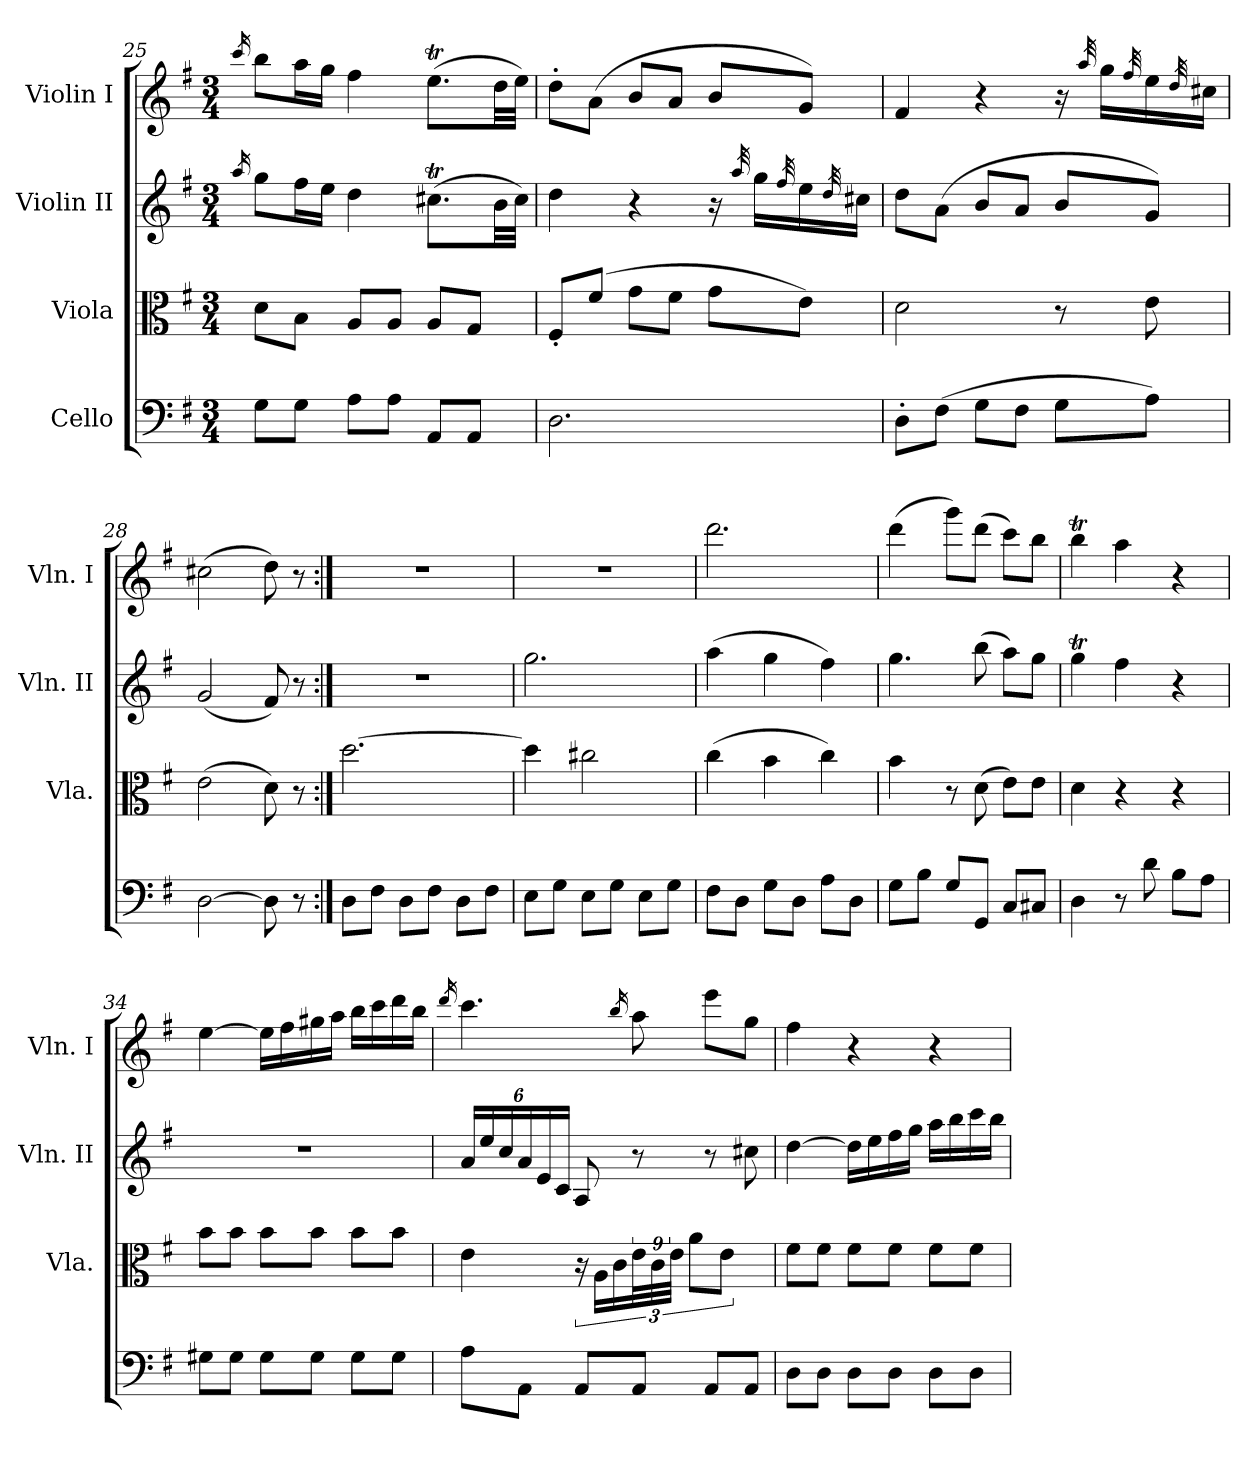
**kern	**kern	**kern	**kern
*part4	*part3	*part2	*part1
*staff4	*staff3	*staff2	*staff1
*I"Cello	*I"Viola	*I"Violin II	*I"Violin I
*	*I'Vla.	*I'Vln. II	*I'Vln. I
*clefF4	*clefC3	*clefG2	*clefG2
*k[f#]	*k[f#]	*k[f#]	*k[f#]
*G:	*G:	*G:	*G:
*M3/4	*M3/4	*M3/4	*M3/4
=25	=25	=25	=25
.	.	16qaa/	16qccc/
8G\L	8d\L	8gg\L	8bb\L
8G\J	8B\J	16ff#\L	16aa\L
.	.	16ee\JJ	16gg\JJ
8A\L	8A/L	4dd\	4ff#\
8A\J	8A/J	.	.
8AA/L	8A/L	(8.cc#Xt\L	(8.eeT\L
8AA/J	8G/J	.	.
.	.	32b\LL	32dd\LL
.	.	32cc#\JJJ)	32ee\JJJ)
=26	=26	=26	=26
2.D\	8F#'/L	4dd\	8dd'\L
.	(8f#/J	.	(8a\J
.	8g\L	4r	8b/L
.	8f#\J	.	8a/J
.	8g\L	16r	8b/L
.	.	32qaa/	.
.	.	16gg\LL	.
.	.	32qff#/	.
.	8e\J)	16ee\	8g/J)
.	.	32qdd/	.
.	.	16cc#X\JJ	.
=27	=27	=27	=27
8D'\L	2d\	8dd\L	4f#/
(8F#\J	.	(8a\J	.
8G\L	.	8b/L	4r
8F#\J	.	8a/J	.
8G\L	8r	8b/L	16r
.	.	.	32qaa/
.	.	.	16gg\LL
.	.	.	32qff#/
8A\J)	8e\	8g/J)	16ee\
.	.	.	32qdd/
.	.	.	16cc#X\JJ
=28	=28	=28	=28
[2D\	(2e\	(2g/	(2cc#X\
8D\]	8d\)	8f#/)	8dd\)
8r	8r	8r	8r
=29:|!	=29:|!	=29:|!	=29:|!
8D\L	[2.dd\	2.r	2.r
8F#\J	.	.	.
8D\L	.	.	.
8F#\J	.	.	.
8D\L	.	.	.
8F#\J	.	.	.
=30	=30	=30	=30
8E\L	4dd\]	2.gg\	2.r
8G\J	.	.	.
8E\L	2cc#X\	.	.
8G\J	.	.	.
8E\L	.	.	.
8G\J	.	.	.
=31	=31	=31	=31
8F#\L	(4cc\	(4aa\	2.ddd\
8D\J	.	.	.
8G\L	4b\	4gg\	.
8D\J	.	.	.
8A\L	4cc\)	4ff#\)	.
8D\J	.	.	.
=32	=32	=32	=32
8G\L	4b\	4.gg\	(4ddd\
8B\J	.	.	.
8G/L	8r	.	8ggg\L)
8GG/J	(8d\	(8bb\	(8ddd\J
8C/L	8e\L)	8aa\L)	8ccc\L)
8C#X/J	8e\J	8gg\J	8bb\J
=33	=33	=33	=33
4D\	4d\	4ggT\	4bbt\
8r	4r	4ff#\	4aa\
8d\	.	.	.
8B\L	4r	4r	4r
8A\J	.	.	.
=34	=34	=34	=34
8G#X\L	8b\L	2.r	[4ee\
8G#\J	8b\J	.	.
8G#\L	8b\L	.	16ee\LL]
.	.	.	16ff#\
8G#\J	8b\J	.	16gg#X\
.	.	.	16aa\JJ
8G#\L	8b\L	.	16bb\LL
.	.	.	16ccc\
8G#\J	8b\J	.	16ddd\
.	.	.	16bb\JJ
=35	=35	=35	=35
.	.	.	16qddd/
8A\L	4e\	24a/LL	4.ccc\
.	.	24ee/	.
.	.	24cc/	.
8AA\J	.	24a/	.
.	.	24e/	.
.	.	24c/JJ	.
8AA/L	24r	8A/	.
.	24A\LL	.	.
.	24c\	.	.
.	.	.	16qbb/
8AA/J	36e\	8r	8aa\
.	36c\	.	.
.	36e\JJ	.	.
.	8a\L	.	.
8AA/L	.	8r	8eee\L
.	8e\J	.	.
8AA/J	.	8cc#X\	8gg\J
.	24ryy	.	.
=36	=36	=36	=36
8D\L	8f#\L	[4dd\	4ff#\
8D\J	8f#\J	.	.
8D\L	8f#\L	16dd\LL]	4r
.	.	16ee\	.
8D\J	8f#\J	16ff#\	.
.	.	16gg\JJ	.
8D\L	8f#\L	16aa\LL	4r
.	.	16bb\	.
8D\J	8f#\J	16ccc\	.
.	.	16bb\JJ	.
=	=	=	=
*-	*-	*-	*-
